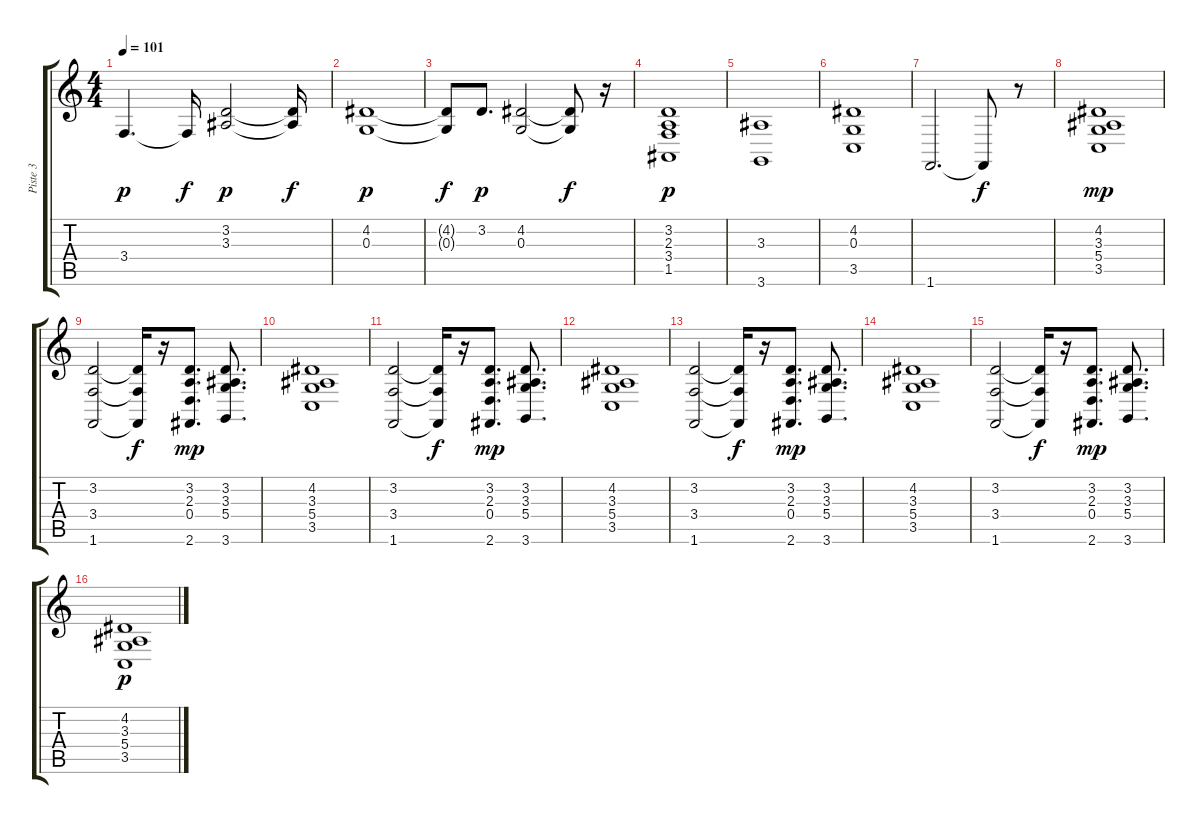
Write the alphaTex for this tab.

\track ("Piste 3" "Piste 3") {instrument synthstrings1}
\staff {score tabs}
\tuning (E4 B3 G3 D3 A2 E2) {hide}
\ts (4 4)
\tempo 101
\clef g2
\ks c
3.4.4{d dy p} 3.4{t}.16{dy f} (3.2 3.3).2{dy p} (3.2{t} 3.3{t}).16{dy f} |
(4.2 0.3).1{dy p} |
(4.2{t} 0.3{t}).8{dy f} 3.2.8{d dy p} (4.2 0.3).2 (4.2{t} 0.3{t}).8{dy f} r.16 |
(3.2 2.3 3.4 1.5).1{dy p} |
(3.3 3.6).1 |
(4.2 0.3 3.5).1 |
1.6.2{d} 1.6{t}.8{dy f} r.8 |
(4.2 3.3 5.4 3.5).1{dy mp} |
(3.2 3.4 1.6).2 (3.2{t} 3.4{t} 1.6{t}).16{dy f} r.16 (3.2 2.3 0.4 2.6).8{d dy mp} (3.2 3.3 5.4 3.6).8{d} |
(4.2 3.3 5.4 3.5).1 |
(3.2 3.4 1.6).2 (3.2{t} 3.4{t} 1.6{t}).16{dy f} r.16 (3.2 2.3 0.4 2.6).8{d dy mp} (3.2 3.3 5.4 3.6).8{d} |
(4.2 3.3 5.4 3.5).1 |
(3.2 3.4 1.6).2 (3.2{t} 3.4{t} 1.6{t}).16{dy f} r.16 (3.2 2.3 0.4 2.6).8{d dy mp} (3.2 3.3 5.4 3.6).8{d} |
(4.2 3.3 5.4 3.5).1 |
(3.2 3.4 1.6).2 (3.2{t} 3.4{t} 1.6{t}).16{dy f} r.16 (3.2 2.3 0.4 2.6).8{d dy mp} (3.2 3.3 5.4 3.6).8{d} |
(4.2 3.3 5.4 3.5).1{dy p}
